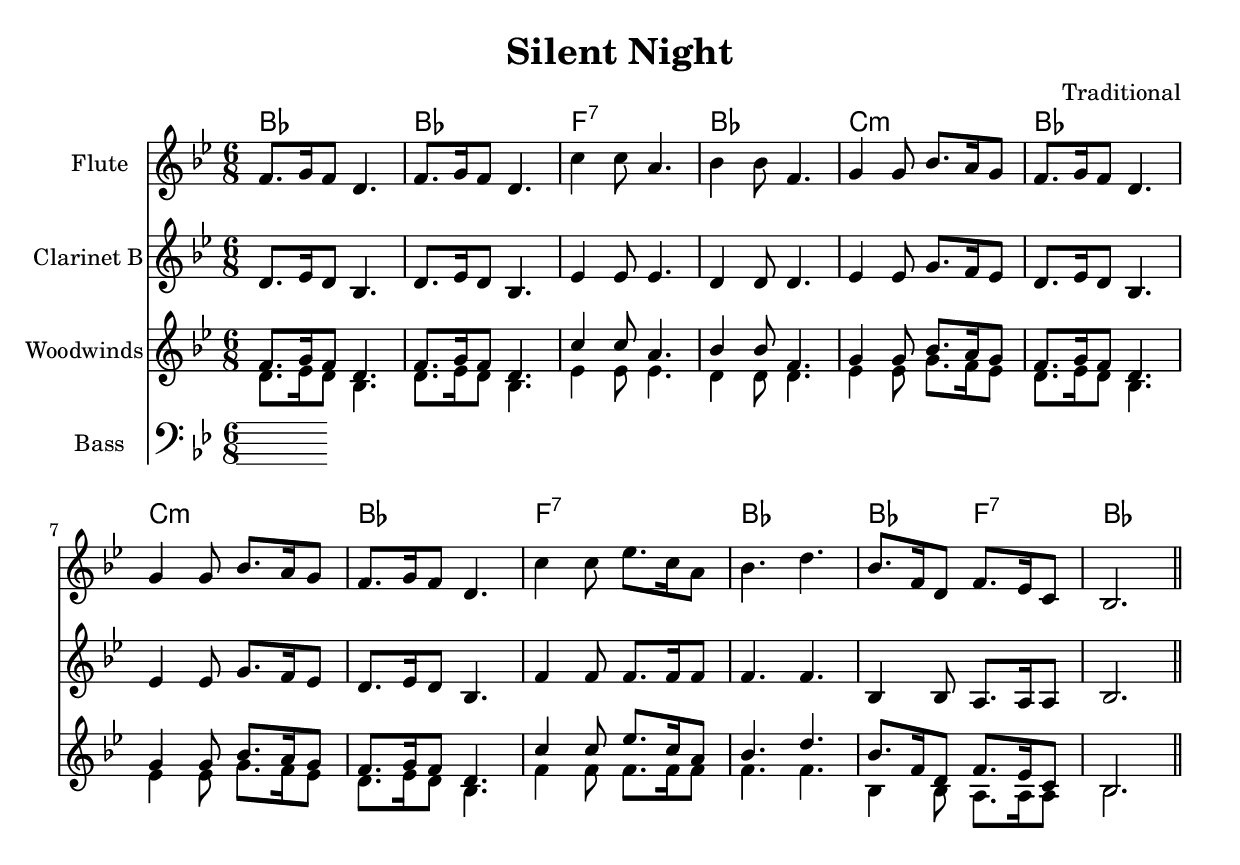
\header {
	title = "Silent Night"
	composer = "Traditional"
}

\version "2.10.33"

FluteA = \relative c' {
	f8. g16 f8 d4. | f8. g16 f8 d4. | c'4 c8 a4. | bes4 bes8 f4. |
	g4 g8 bes8. a16 g8 | f8. g16 f8 d4. | g4 g8 bes8. a16 g8 | f8. g16 f8 d4. | 
	c'4 c8 es8. c16 a8 | bes4. d4. | bes8. f16 d8 f8. es16 c8 | bes2. \bar "||"
}


ClarinetA = \relative c' {
	d8. es16 d8 bes4. | d8. es16 d8 bes4. | es4 es8 es4. | d4 d8 d4. |
	es4 es8 g8. f16 es8 | d8. es16 d8 bes4. | es4 es8 g8. f16 es8 | d8. es16 d8 bes4. | 
	f'4 f8 f8. f16 f8 | f4. f4. | bes,4 bes8 a8. a16 a8 | bes2. | 
}

BassA = \relative c {
	
}

ChordsA = \chordmode {
	bes2. | bes2. | f2.:7 | bes2. |
	c2.:m | bes2. | c2.:m | bes2. | 
	f2.:7 | bes2. | bes4. f4.:7 | bes2.|
}





\header {
	title = "Silent Night"
	composer = "Traditional"
}

\version "2.10.33"

<<
	\new ChordNames { \ChordsA} 

	\new Staff {
		\set Staff.instrumentName = \markup { Flute }
		\clef treble \time 6/8 \key bes \major
		\FluteA 
	}
	
	\new Staff {
		\set Staff.instrumentName = \markup { Clarinet B }
          \transpose c c {
			\clef treble \time 6/8 \key bes \major
			\ClarinetA
		}
	}
	
	
	\new Staff <<
		\set Staff.instrumentName = \markup {Woodwinds}
		\clef treble \time 6/8 \key bes \major
		
		\new Voice {\voiceOne \FluteA}
		\new Voice {\voiceTwo \ClarinetA}
			
	>>
	
	\new Staff {
		\set Staff.instrumentName = \markup {Bass}
		\clef bass \time 6/8 \key bes \major
		\BassA 
	}
	
>>
